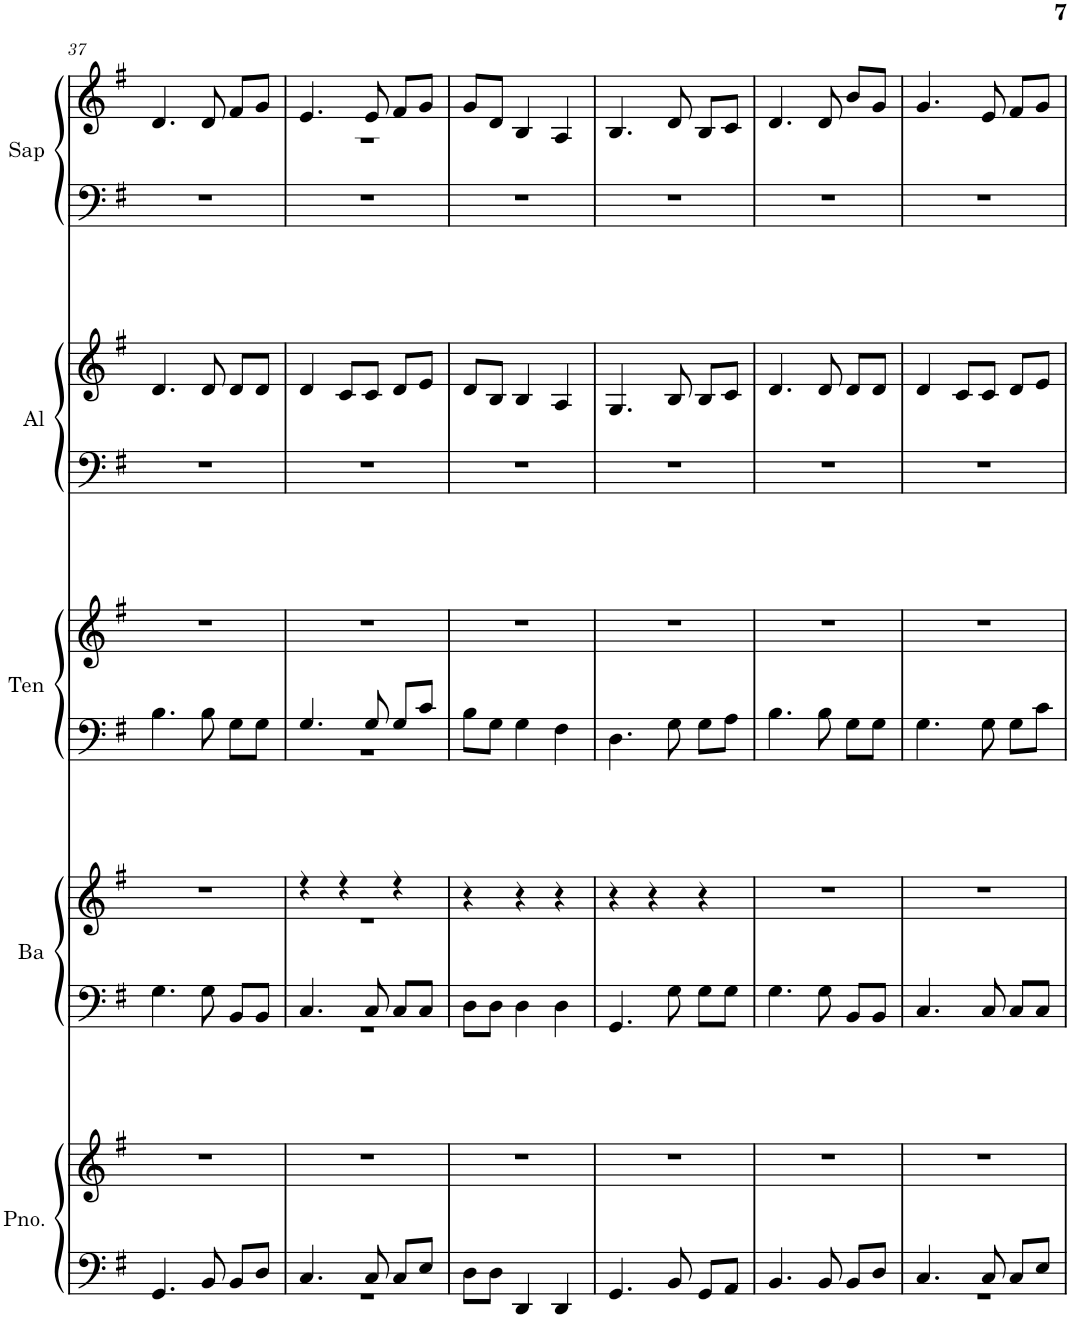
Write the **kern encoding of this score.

**kern	**kern	**kern	**kern	**kern	**kern	**kern	**kern	**kern	**kern
*part5	*part5	*part4	*part4	*part3	*part3	*part2	*part2	*part1	*part1
*staff10	*staff9	*staff8	*staff7	*staff6	*staff5	*staff4	*staff3	*staff2	*staff1
*I"Doug	*	*I"Bass	*	*I"Tenor	*	*I"Alto	*	*I"Saprano	*
*	*	*I'Ba	*	*I'Ten	*	*I'Al	*	*I'Sap	*
!!LO:PB:g=z
*clefF4	*clefG2	*clefF4	*clefG2	*clefF4	*clefG2	*clefF4	*clefG2	*clefF4	*clefG2
*k[f#]	*k[f#]	*k[f#]	*k[f#]	*k[f#]	*k[f#]	*k[f#]	*k[f#]	*k[f#]	*k[f#]
*M3/4	*M3/4	*M3/4	*M3/4	*M3/4	*M3/4	*M3/4	*M3/4	*M3/4	*M3/4
=37	=37	=37	=37	=37	=37	=37	=37	=37	=37
4.GG/	2.r	4.G\	2.r	4.B\	2.r	2.r	4.d/	2.r	4.d/
8BB/	.	8G\	.	8B\	.	.	8d/	.	8d/
8BB/L	.	8BB/L	.	8G\L	.	.	8d/L	.	8f#/L
8D/J	.	8BB/J	.	8G\J	.	.	8d/J	.	8g/J
=38	=38	=38	=38	=38	=38	=38	=38	=38	=38
*^	*	*^	*^	*^	*	*	*	*	*^
4.C/	2.r	2.r	4.C/	2.r	4r	2.r	4.G/	2.r	2.r	2.r	4d/	2.r	4.e/	2.r
.	.	.	.	.	4r	.	.	.	.	.	8c/L	.	.	.
8C/	.	.	8C/	.	.	.	8G/	.	.	.	8c/J	.	8e/	.
8C/L	.	.	8C/L	.	4r	.	8G/L	.	.	.	8d/L	.	8f#/L	.
8E/J	.	.	8C/J	.	.	.	8c/J	.	.	.	8e/J	.	8g/J	.
*	*	*	*v	*v	*	*	*v	*v	*	*	*	*	*v	*v
*v	*v	*	*	*v	*v	*	*	*	*	*	*
=39	=39	=39	=39	=39	=39	=39	=39	=39	=39
8D\L	2.r	8D\L	4r	8B\L	2.r	2.r	8d/L	2.r	8g/L
8D\J	.	8D\J	.	8G\J	.	.	8B/J	.	8d/J
4DD/	.	4D\	4r	4G\	.	.	4B/	.	4B/
4DD/	.	4D\	4r	4F#\	.	.	4A/	.	4A/
=40	=40	=40	=40	=40	=40	=40	=40	=40	=40
4.GG/	2.r	4.GG/	4r	4.D\	2.r	2.r	4.G/	2.r	4.B/
.	.	.	4r	.	.	.	.	.	.
8BB/	.	8G\	.	8G\	.	.	8B/	.	8d/
8GG/L	.	8G\L	4r	8G\L	.	.	8B/L	.	8B/L
8AA/J	.	8G\J	.	8A\J	.	.	8c/J	.	8c/J
=41	=41	=41	=41	=41	=41	=41	=41	=41	=41
4.BB/	2.r	4.G\	2.r	4.B\	2.r	2.r	4.d/	2.r	4.d/
8BB/	.	8G\	.	8B\	.	.	8d/	.	8d/
8BB/L	.	8BB/L	.	8G\L	.	.	8d/L	.	8b/L
8D/J	.	8BB/J	.	8G\J	.	.	8d/J	.	8g/J
=42	=42	=42	=42	=42	=42	=42	=42	=42	=42
*^	*	*	*	*	*	*	*	*	*
4.C/	2.r	2.r	4.C/	2.r	4.G\	2.r	2.r	4d/	2.r	4.g/
.	.	.	.	.	.	.	.	8c/L	.	.
8C/	.	.	8C/	.	8G\	.	.	8c/J	.	8e/
8C/L	.	.	8C/L	.	8G\L	.	.	8d/L	.	8f#/L
8E/J	.	.	8C/J	.	8c\J	.	.	8e/J	.	8g/J
*v	*v	*	*	*	*	*	*	*	*	*
=	=	=	=	=	=	=	=	=	=
*-	*-	*-	*-	*-	*-	*-	*-	*-	*-
